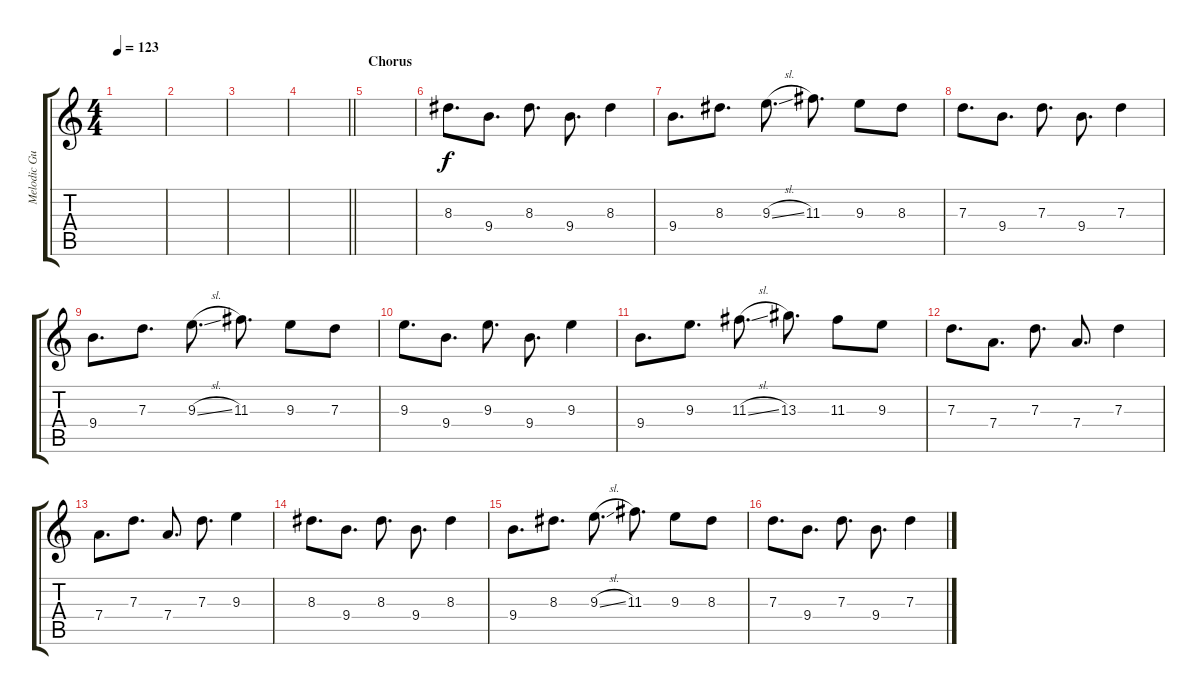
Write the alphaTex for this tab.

\track ("Melodic Guitar" "Melodic Gu") {instrument distortionguitar}
\staff {score tabs}
\tuning (E4 B3 G3 D3 A2 B1) {hide}
\ts (4 4)
\tempo 123
\clef g2
\ks c
|
|
|
\barLineRight lightlight
|
\section ("" "Chorus")
|
8.3.8{d volume 9} 9.4.8{d} 8.3.8{d} 9.4.8{d} 8.3.4 |
9.4.8{d} 8.3.8{d} 9.3{sl}.8{d} 11.3.8{d} 9.3.8 8.3.8 |
7.3.8{d} 9.4.8{d} 7.3.8{d} 9.4.8{d} 7.3.4 |
9.4.8{d} 7.3.8{d} 9.3{sl}.8{d} 11.3.8{d} 9.3.8 7.3.8 |
9.3.8{d} 9.4.8{d} 9.3.8{d} 9.4.8{d} 9.3.4 |
9.4.8{d} 9.3.8{d} 11.3{sl}.8{d} 13.3.8{d} 11.3.8 9.3.8 |
7.3.8{d} 7.4.8{d} 7.3.8{d} 7.4.8{d} 7.3.4 |
7.4.8{d} 7.3.8{d} 7.4.8{d} 7.3.8{d} 9.3.4 |
8.3.8{d} 9.4.8{d} 8.3.8{d} 9.4.8{d} 8.3.4 |
9.4.8{d} 8.3.8{d} 9.3{sl}.8{d} 11.3.8{d} 9.3.8 8.3.8 |
7.3.8{d} 9.4.8{d} 7.3.8{d} 9.4.8{d} 7.3.4
